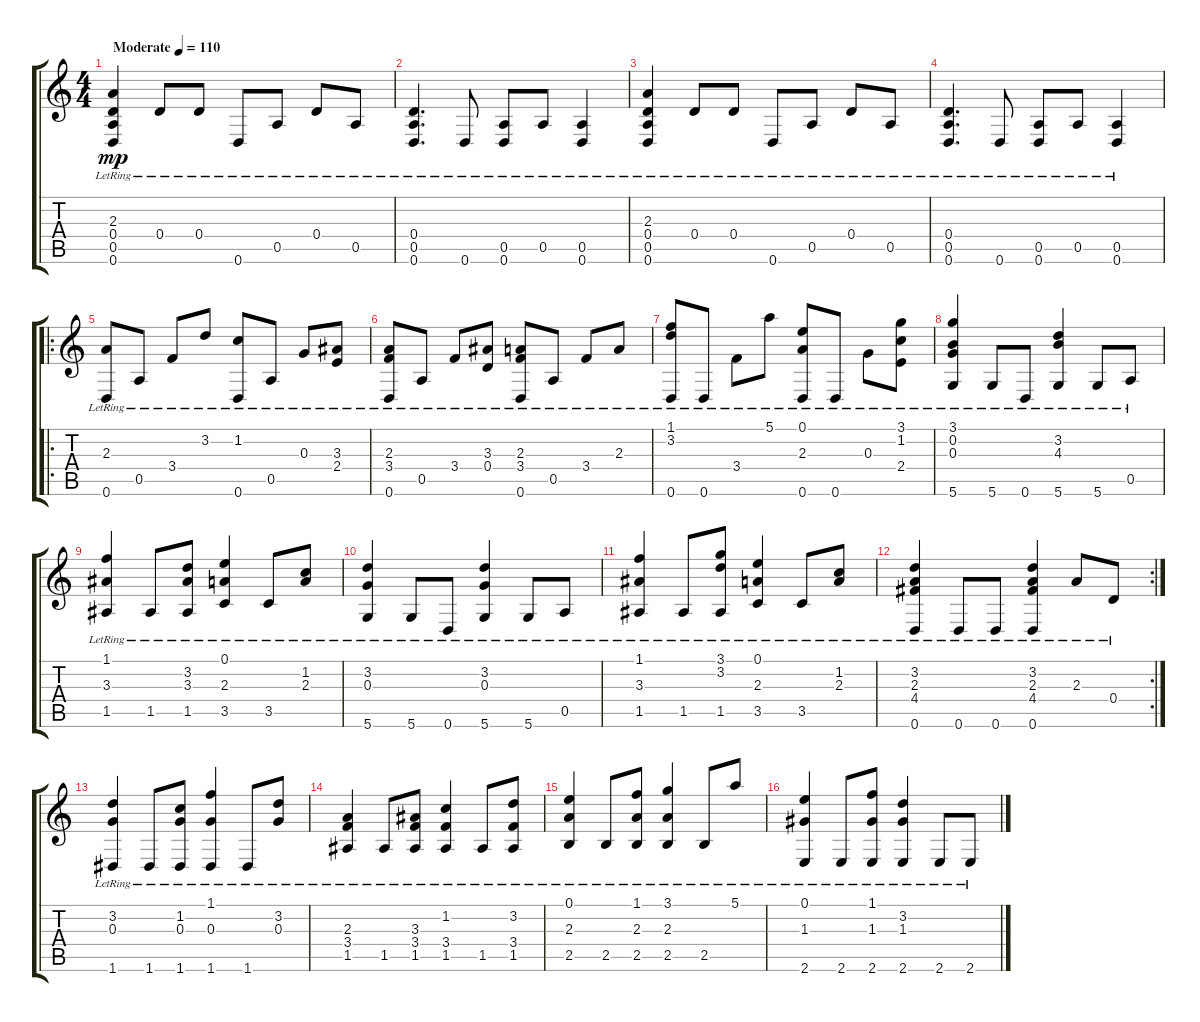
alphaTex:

\track "" {instrument acousticguitarsteel}
\staff {score tabs}
\tuning (E4 B3 G3 D3 A2 D2) {hide}
\ts (4 4)
\tempo (110 "Moderate")
\clef g2
\ks c
(2.3{lr} 0.4{lr} 0.5{lr} 0.6{lr}).4{dy mp instrument acousticguitarsteel} 0.4{lr}.8 0.4{lr}.8 0.6{lr}.8 0.5{lr}.8 0.4{lr}.8 0.5{lr}.8 |
(0.4{lr} 0.5{lr} 0.6{lr}).4{d} 0.6{lr}.8 (0.5{lr} 0.6{lr}).8 0.5{lr}.8 (0.5{lr} 0.6{lr}).4 |
(2.3{lr} 0.4{lr} 0.5{lr} 0.6{lr}).4 0.4{lr}.8 0.4{lr}.8 0.6{lr}.8 0.5{lr}.8 0.4{lr}.8 0.5{lr}.8 |
(0.4{lr} 0.5{lr} 0.6{lr}).4{d} 0.6{lr}.8 (0.5{lr} 0.6{lr}).8 0.5{lr}.8 (0.5{lr} 0.6{lr}).4 |
\ro
(2.3{lr} 0.6{lr}).8 0.5{lr}.8 3.4{lr}.8 3.2{lr}.8 (1.2{lr} 0.6{lr}).8 0.5{lr}.8 0.3{lr}.8 (3.3{lr} 2.4{lr}).8 |
(2.3{lr} 3.4{lr} 0.6{lr}).8 0.5{lr}.8 3.4{lr}.8 (3.3{lr} 0.4{lr}).8 (2.3{lr} 3.4{lr} 0.6{lr}).8 0.5{lr}.8 3.4{lr}.8 2.3{lr}.8 |
(1.1{lr} 3.2{lr} 0.6{lr}).8 0.6{lr}.8 3.4{lr}.8 5.1{lr}.8 (0.1{lr} 2.3{lr} 0.6{lr}).8 0.6{lr}.8 0.3{lr}.8 (3.1{lr} 1.2{lr} 2.4{lr}).8 |
(3.1{lr} 0.2{lr} 0.3{lr} 5.6{lr}).4 5.6{lr}.8 0.6{lr}.8 (3.2{lr} 4.3{lr} 5.6{lr}).4 5.6{lr}.8 0.5{lr}.8 |
(1.1{lr} 3.3{lr} 1.5{lr}).4 1.5{lr}.8 (3.2{lr} 3.3{lr} 1.5{lr}).8 (0.1{lr} 2.3{lr} 3.5{lr}).4 3.5{lr}.8 (1.2{lr} 2.3{lr}).8 |
(3.2{lr} 0.3{lr} 5.6{lr}).4 5.6{lr}.8 0.6{lr}.8 (3.2{lr} 0.3{lr} 5.6{lr}).4 5.6{lr}.8 0.5{lr}.8 |
(1.1{lr} 3.3{lr} 1.5{lr}).4 1.5{lr}.8 (3.1{lr} 3.2{lr} 1.5{lr}).8 (0.1{lr} 2.3{lr} 3.5{lr}).4 3.5{lr}.8 (1.2{lr} 2.3{lr}).8 |
\rc 2
(3.2{lr} 2.3{lr} 4.4{lr} 0.6{lr}).4 0.6{lr}.8 0.6{lr}.8 (3.2{lr} 2.3{lr} 4.4{lr} 0.6{lr}).4 2.3{lr}.8 0.4{lr}.8 |
(3.2{lr} 0.3{lr} 1.6{lr}).4 1.6{lr}.8 (1.2{lr} 0.3{lr} 1.6{lr}).8 (1.1{lr} 0.3{lr} 1.6{lr}).4 1.6{lr}.8 (3.2{lr} 0.3{lr}).8 |
(2.3{lr} 3.4{lr} 1.5{lr}).4 1.5{lr}.8 (3.3{lr} 3.4{lr} 1.5{lr}).8 (1.2{lr} 3.4{lr} 1.5{lr}).4 1.5{lr}.8 (3.2{lr} 3.4{lr} 1.5{lr}).8 |
(0.1{lr} 2.3{lr} 2.5{lr}).4 2.5{lr}.8 (1.1{lr} 2.3{lr} 2.5{lr}).8 (3.1{lr} 2.3{lr} 2.5{lr}).4 2.5{lr}.8 5.1{lr}.8 |
(0.1{lr} 1.3{lr} 2.6{lr}).4 2.6{lr}.8 (1.1{lr} 1.3{lr} 2.6{lr}).8 (3.2{lr} 1.3{lr} 2.6{lr}).4 2.6{lr}.8 2.6{lr}.8
